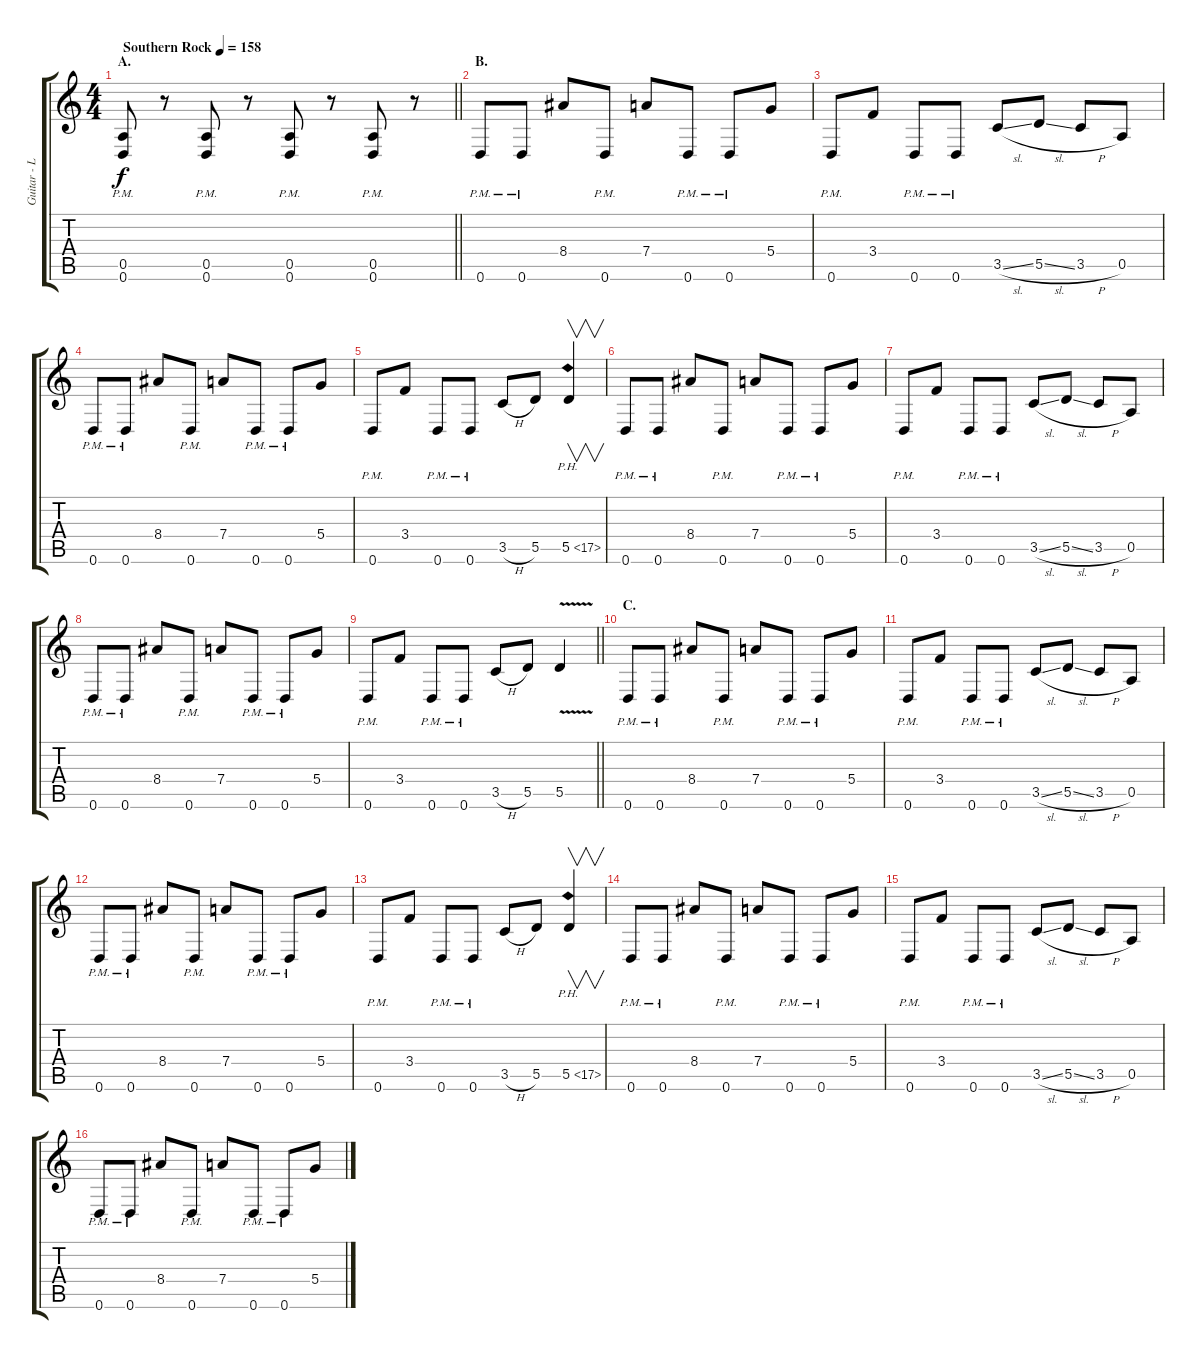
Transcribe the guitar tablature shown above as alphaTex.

\track ("Guitar - Left" "Guitar - L") {instrument distortionguitar}
\staff {score tabs}
\tuning (E4 B3 G3 D3 A2 D2) {hide}
\ts (4 4)
\section ("" "A.")
\tempo (158 "Southern Rock")
\clef g2
\barLineRight lightlight
\ks c
(0.5{pm} 0.6{pm}).8{dy f instrument distortionguitar} r.8 (0.5{pm} 0.6{pm}).8 r.8 (0.5{pm} 0.6{pm}).8 r.8 (0.5{pm} 0.6{pm}).8 r.8 |
\section ("" "B.")
0.6{pm}.8 0.6{pm}.8 8.4.8 0.6{pm}.8 7.4.8 0.6{pm}.8 0.6{pm}.8 5.4.8 |
0.6{pm}.8 3.4.8 0.6{pm}.8 0.6{pm}.8 3.5{sl}.8 5.5{sl}.8 3.5{h}.8 0.5.8 |
0.6{pm}.8 0.6{pm}.8 8.4.8 0.6{pm}.8 7.4.8 0.6{pm}.8 0.6{pm}.8 5.4.8 |
0.6{pm}.8 3.4.8 0.6{pm}.8 0.6{pm}.8 3.5{h}.8 5.5.8 5.5{ph 12}.4{v} |
0.6{pm}.8 0.6{pm}.8 8.4.8 0.6{pm}.8 7.4.8 0.6{pm}.8 0.6{pm}.8 5.4.8 |
0.6{pm}.8 3.4.8 0.6{pm}.8 0.6{pm}.8 3.5{sl}.8 5.5{sl}.8 3.5{h}.8 0.5.8 |
0.6{pm}.8 0.6{pm}.8 8.4.8 0.6{pm}.8 7.4.8 0.6{pm}.8 0.6{pm}.8 5.4.8 |
\barLineRight lightlight
0.6{pm}.8 3.4.8 0.6{pm}.8 0.6{pm}.8 3.5{h}.8 5.5.8 5.5{v}.4 |
\section ("" "C.")
0.6{pm}.8 0.6{pm}.8 8.4.8 0.6{pm}.8 7.4.8 0.6{pm}.8 0.6{pm}.8 5.4.8 |
0.6{pm}.8 3.4.8 0.6{pm}.8 0.6{pm}.8 3.5{sl}.8 5.5{sl}.8 3.5{h}.8 0.5.8 |
0.6{pm}.8 0.6{pm}.8 8.4.8 0.6{pm}.8 7.4.8 0.6{pm}.8 0.6{pm}.8 5.4.8 |
0.6{pm}.8 3.4.8 0.6{pm}.8 0.6{pm}.8 3.5{h}.8 5.5.8 5.5{ph 12}.4{v} |
0.6{pm}.8 0.6{pm}.8 8.4.8 0.6{pm}.8 7.4.8 0.6{pm}.8 0.6{pm}.8 5.4.8 |
0.6{pm}.8 3.4.8 0.6{pm}.8 0.6{pm}.8 3.5{sl}.8 5.5{sl}.8 3.5{h}.8 0.5.8 |
0.6{pm}.8 0.6{pm}.8 8.4.8 0.6{pm}.8 7.4.8 0.6{pm}.8 0.6{pm}.8 5.4.8
